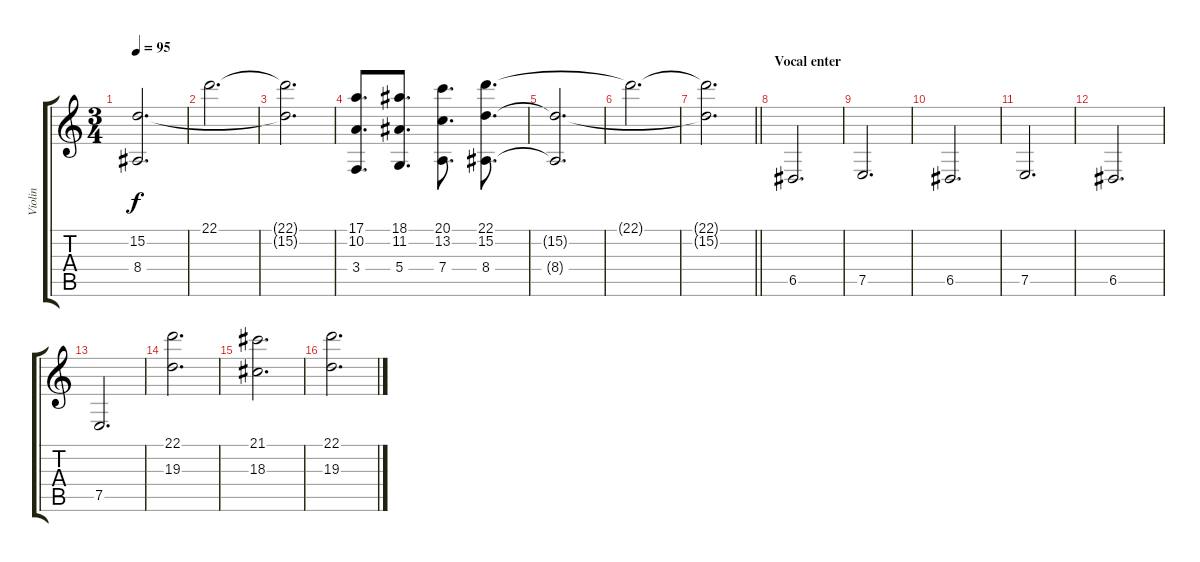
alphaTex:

\track ("Violin" "Violin") {instrument stringensemble2}
\staff {score tabs}
\tuning (E4 B3 G3 D3 A2 D2) {hide}
\ts (3 4)
\tempo 95
\clef g2
\ks c
(15.2{t} 8.4{t}).2{d dy f} |
22.1{t}.2{d} |
(22.1{t} 15.2{t}).2{d} |
(17.1 10.2 3.4).8{d} (18.1 11.2 5.4).8{d} (20.1 13.2 7.4).8{d} (22.1 15.2 8.4).8{d} |
(15.2{t} 8.4{t}).2{d} |
22.1{t}.2{d} |
\barLineRight lightlight
(22.1{t} 15.2{t}).2{d} |
\section ("" "Vocal enter")
6.5.2{d} |
7.5.2{d} |
6.5.2{d} |
7.5.2{d} |
6.5.2{d} |
7.5.2{d} |
(22.1 19.3).2{d} |
(21.1 18.3).2{d} |
(22.1 19.3).2{d}
